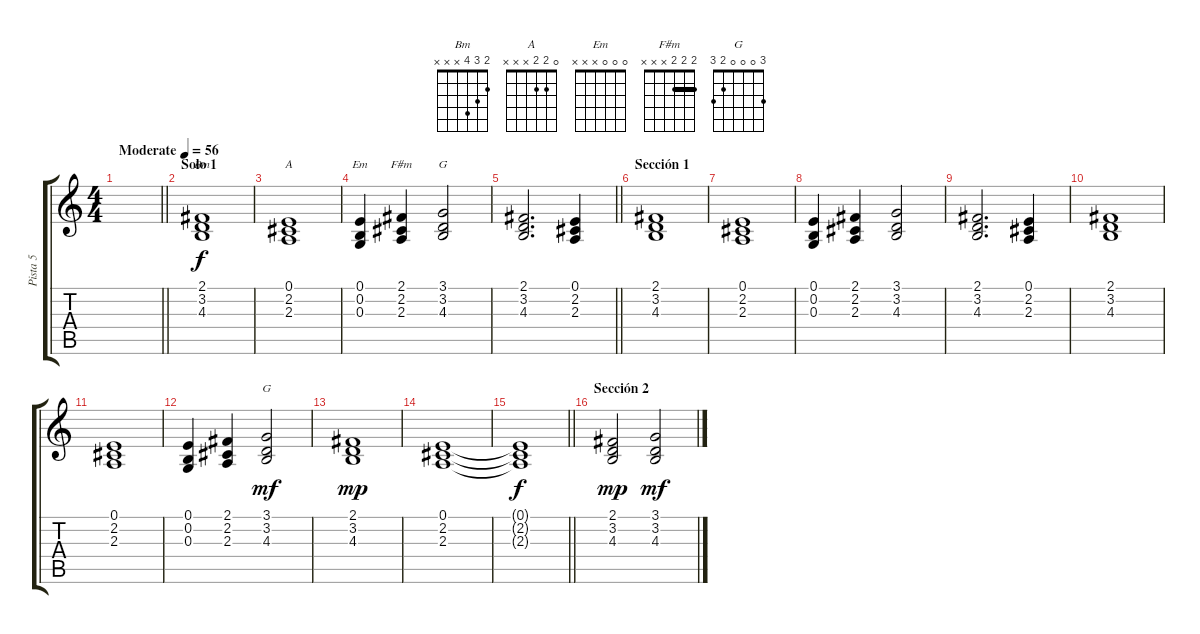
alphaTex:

\track ("Pista 5" "Pista 5") {instrument reedorgan}
\staff {score tabs}
\tuning (E4 B3 G3 D3 A2 E2) {hide}
\chord ("Bm" 2 3 4 x x x)
\chord ("A" 0 2 2 x x x)
\chord ("Em" 0 0 0 x x x)
\chord ("F#m" 2 2 2 x x x) {barre 2}
\chord ("G" 3 0 0 x x x)
\chord ("G" 3 0 0 0 2 3)
\ts (4 4)
\tempo (56 "Moderate")
\clef g2
\barLineRight lightlight
\ks c
|
\section ("" "Solo 1")
(2.1 3.2 4.3).1{ch "Bm"} |
(0.1 2.2 2.3).1{ch "A"} |
(0.1 0.2 0.3).4{ch "Em"} (2.1 2.2 2.3).4{ch "F#m"} (3.1 3.2 4.3).2{ch "G"} |
\barLineRight lightlight
(2.1 3.2 4.3).2{d} (0.1 2.2 2.3).4 |
\section ("" "Sección 1")
(2.1 3.2 4.3).1 |
(0.1 2.2 2.3).1 |
(0.1 0.2 0.3).4 (2.1 2.2 2.3).4 (3.1 3.2 4.3).2 |
(2.1 3.2 4.3).2{d} (0.1 2.2 2.3).4 |
(2.1 3.2 4.3).1 |
(0.1 2.2 2.3).1 |
(0.1 0.2 0.3).4 (2.1 2.2 2.3).4 (3.1 3.2 4.3).2{ch "G" dy mf} |
(2.1 3.2 4.3).1{dy mp} |
(0.1 2.2 2.3).1 |
\barLineRight lightlight
(0.1{t} 2.2{t} 2.3{t}).1{dy f} |
\section ("" "Sección 2")
(2.1 3.2 4.3).2{dy mp} (3.1 3.2 4.3).2{dy mf}
